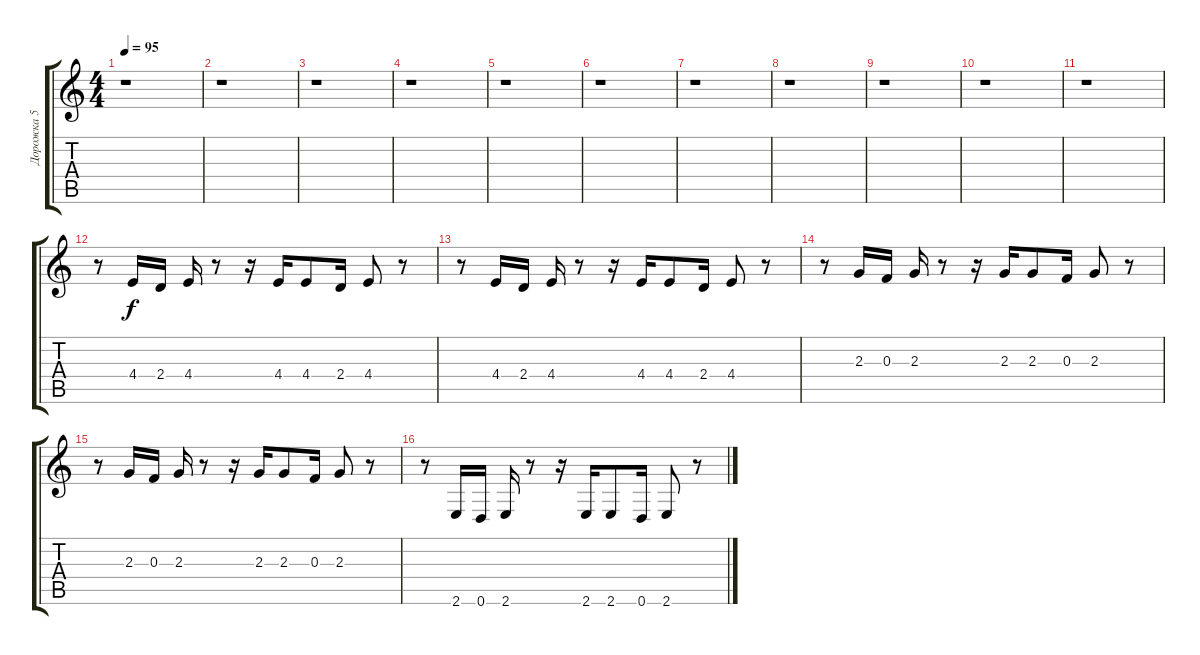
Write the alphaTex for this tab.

\track ("Дорожка 5" "Дорожка 5") {instrument guitarharmonics}
\staff {score tabs}
\tuning (D4 A3 F3 C3 G2 D2) {hide}
\ts (4 4)
\tempo 95
\clef g2
\ks c
r.1{dy f} |
r.1 |
r.1 |
r.1 |
r.1 |
r.1 |
r.1 |
r.1 |
r.1 |
r.1 |
r.1 |
r.8 4.4.16 2.4.16 4.4.16 r.8 r.16 4.4.16 4.4.8 2.4.16 4.4.8 r.8 |
r.8 4.4.16 2.4.16 4.4.16 r.8 r.16 4.4.16 4.4.8 2.4.16 4.4.8 r.8 |
r.8 2.3.16 0.3.16 2.3.16 r.8 r.16 2.3.16 2.3.8 0.3.16 2.3.8 r.8 |
r.8 2.3.16 0.3.16 2.3.16 r.8 r.16 2.3.16 2.3.8 0.3.16 2.3.8 r.8 |
r.8 2.6.16 0.6.16 2.6.16 r.8 r.16 2.6.16 2.6.8 0.6.16 2.6.8 r.8
